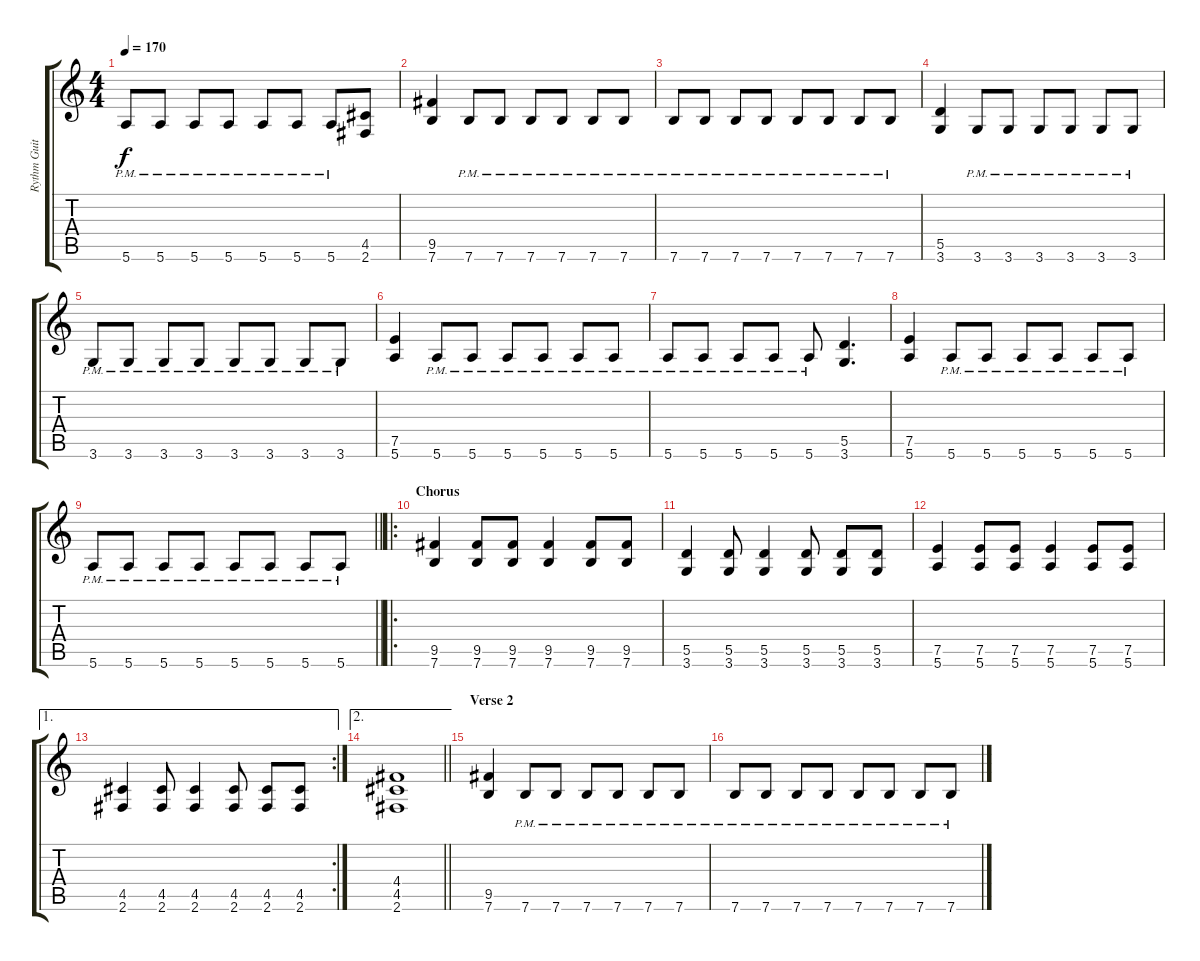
\track ("Rythm Guitar" "Rythm Guit") {instrument overdrivenguitar}
\staff {score tabs}
\tuning (E4 B3 G3 D3 A2 E2) {hide}
\ts (4 4)
\tempo 170
\clef g2
\ks c
5.6{pm}.8{dy f} 5.6{pm}.8 5.6{pm}.8 5.6{pm}.8 5.6{pm}.8 5.6{pm}.8 5.6{pm}.8 (4.5 2.6).8 |
(9.5 7.6).4 7.6{pm}.8 7.6{pm}.8 7.6{pm}.8 7.6{pm}.8 7.6{pm}.8 7.6{pm}.8 |
7.6{pm}.8 7.6{pm}.8 7.6{pm}.8 7.6{pm}.8 7.6{pm}.8 7.6{pm}.8 7.6{pm}.8 7.6{pm}.8 |
(5.5 3.6).4 3.6{pm}.8 3.6{pm}.8 3.6{pm}.8 3.6{pm}.8 3.6{pm}.8 3.6{pm}.8 |
3.6{pm}.8 3.6{pm}.8 3.6{pm}.8 3.6{pm}.8 3.6{pm}.8 3.6{pm}.8 3.6{pm}.8 3.6{pm}.8 |
(7.5 5.6).4 5.6{pm}.8 5.6{pm}.8 5.6{pm}.8 5.6{pm}.8 5.6{pm}.8 5.6{pm}.8 |
5.6{pm}.8 5.6{pm}.8 5.6{pm}.8 5.6{pm}.8 5.6{pm}.8 (5.5 3.6).4{d} |
(7.5 5.6).4 5.6{pm}.8 5.6{pm}.8 5.6{pm}.8 5.6{pm}.8 5.6{pm}.8 5.6{pm}.8 |
\barLineRight lightlight
5.6{pm}.8 5.6{pm}.8 5.6{pm}.8 5.6{pm}.8 5.6{pm}.8 5.6{pm}.8 5.6{pm}.8 5.6{pm}.8 |
\ro
\section ("" "Chorus")
(9.5 7.6).4 (9.5 7.6).8 (9.5 7.6).8 (9.5 7.6).4 (9.5 7.6).8 (9.5 7.6).8 |
(5.5 3.6).4 (5.5 3.6).8 (5.5 3.6).4 (5.5 3.6).8 (5.5 3.6).8 (5.5 3.6).8 |
(7.5 5.6).4 (7.5 5.6).8 (7.5 5.6).8 (7.5 5.6).4 (7.5 5.6).8 (7.5 5.6).8 |
\ae 1
\rc 2
(4.5 2.6).4 (4.5 2.6).8 (4.5 2.6).4 (4.5 2.6).8 (4.5 2.6).8 (4.5 2.6).8 |
\ae 2
\barLineRight lightlight
(4.4 4.5 2.6).1 |
\section ("" "Verse 2")
(9.5 7.6).4 7.6{pm}.8 7.6{pm}.8 7.6{pm}.8 7.6{pm}.8 7.6{pm}.8 7.6{pm}.8 |
7.6{pm}.8 7.6{pm}.8 7.6{pm}.8 7.6{pm}.8 7.6{pm}.8 7.6{pm}.8 7.6{pm}.8 7.6{pm}.8
